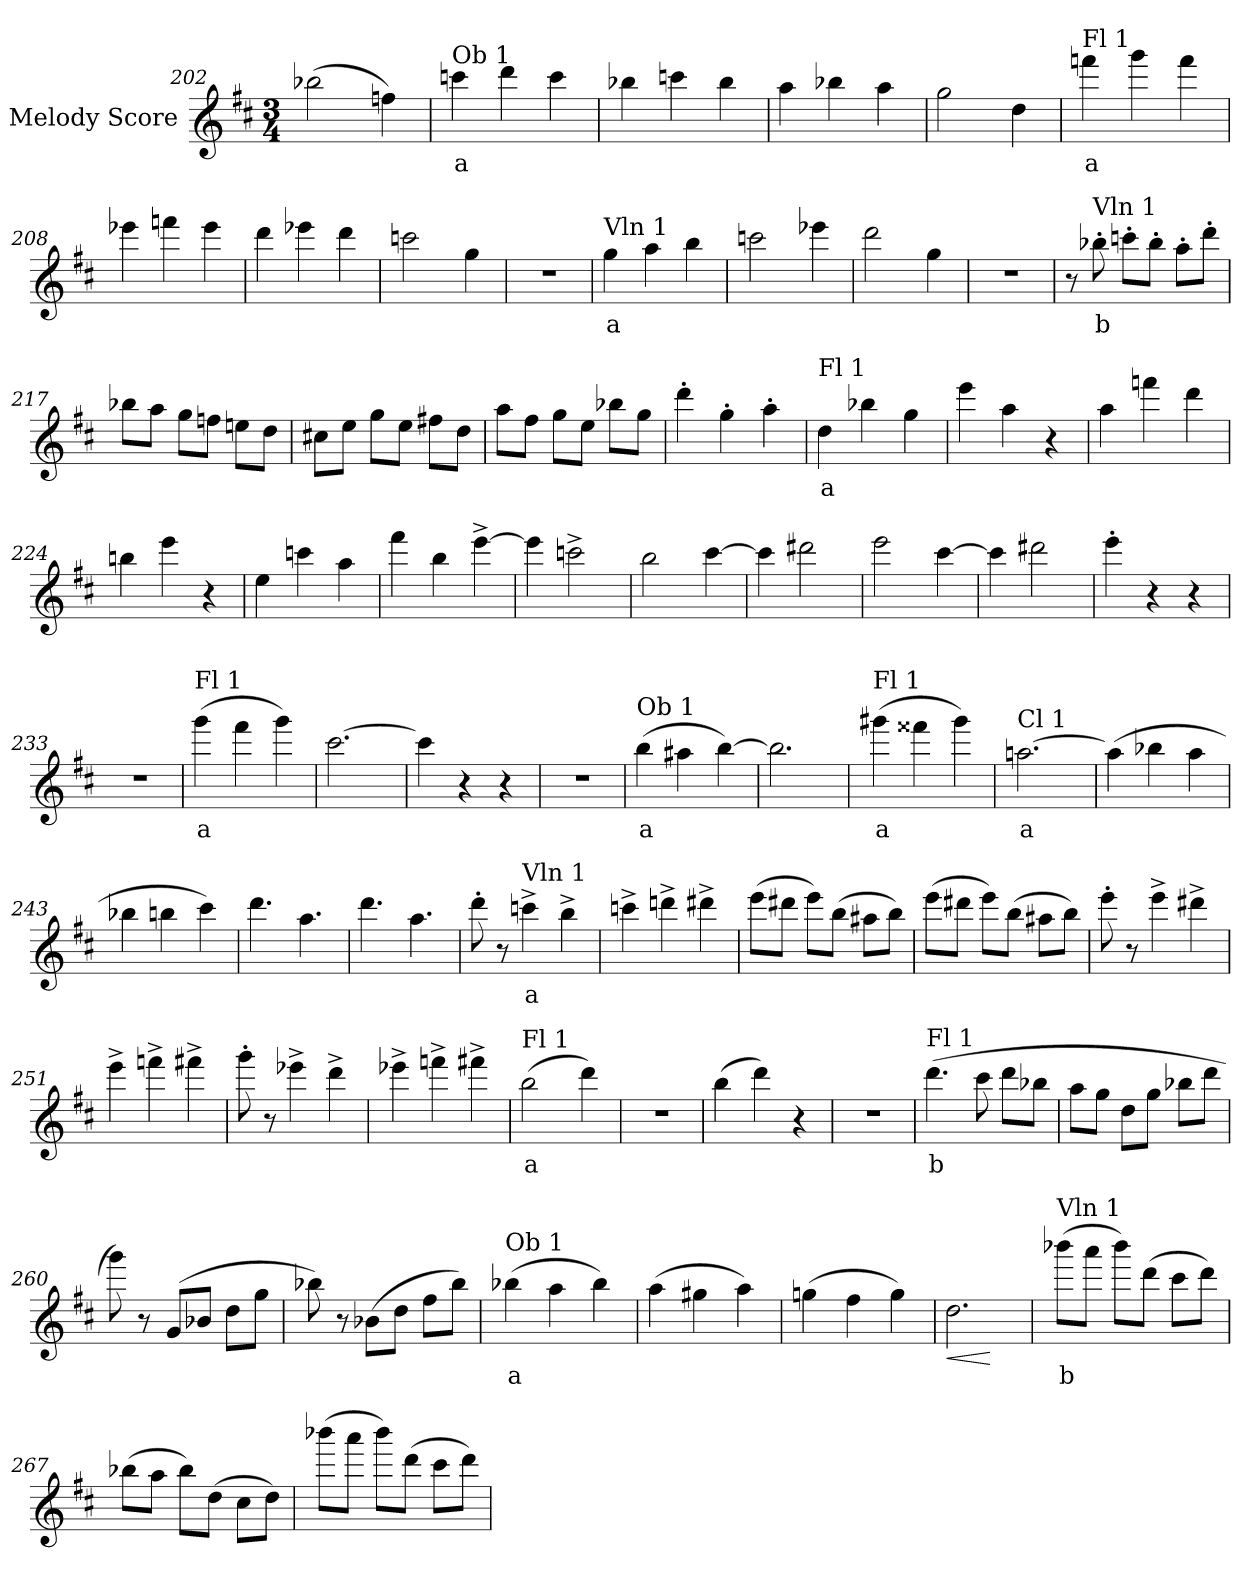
**kern	**text	**dynam
*part1	*part1	*part1
*staff1	*staff1	*staff1
*I"Melody Score	*	*
*clefG2	*	*
*k[f#c#]	*	*
*M3/4	*	*
=202	=202	=202
(2bb-X\	.	.
4ffn\)	.	.
=203	=203	=203
!LO:TX:a:t=Ob 1	!	!
!	!LO:LY:b:color=#FF0000	!
4cccn\	a	.
4ddd\	.	.
4ccc\	.	.
=204	=204	=204
4bb-X\	.	.
4cccn\	.	.
4bb-\	.	.
=205	=205	=205
4aa\	.	.
4bb-X\	.	.
4aa\	.	.
=206	=206	=206
2gg\	.	.
4dd\	.	.
=207	=207	=207
!LO:TX:a:t=Fl 1	!	!
!	!LO:LY:b:color=#FF0000	!
4fffn\	a	.
4ggg\	.	.
4fff\	.	.
=208	=208	=208
4eee-X\	.	.
4fffn\	.	.
4eee-\	.	.
=209	=209	=209
4ddd\	.	.
4eee-X\	.	.
4ddd\	.	.
=210	=210	=210
2cccn\	.	.
4gg\	.	.
=211	=211	=211
2.r	.	.
=212	=212	=212
!LO:TX:a:t=Vln 1	!	!
!	!LO:LY:b:color=#FF0000	!
4gg\	a	.
4aa\	.	.
4bb\	.	.
=213	=213	=213
2cccn\	.	.
4eee-X\	.	.
=214	=214	=214
2ddd\	.	.
4gg\	.	.
=215	=215	=215
2.r	.	.
=216	=216	=216
8r	.	.
!LO:TX:a:t=Vln 1	!	!
!	!LO:LY:b:color=#FF0000	!
8bb-X'\	b	.
8cccn'\L	.	.
8bb-'\J	.	.
8aa'\L	.	.
8ddd'\J	.	.
=217	=217	=217
8bb-X\L	.	.
8aa\J	.	.
8gg\L	.	.
8ffn\J	.	.
8een\L	.	.
8dd\J	.	.
=218	=218	=218
8cc#X\L	.	.
8ee\J	.	.
8gg\L	.	.
8ee\J	.	.
8ff#X\L	.	.
8dd\J	.	.
=219	=219	=219
8aa\L	.	.
8ff#\J	.	.
8gg\L	.	.
8ee\J	.	.
8bb-X\L	.	.
8gg\J	.	.
=220	=220	=220
4ddd'\	.	.
4gg'\	.	.
4aa'\	.	.
=221	=221	=221
!LO:TX:a:t=Fl 1	!	!
!	!LO:LY:b:color=#FF0000	!
4dd\	a	.
4bb-X\	.	.
4gg\	.	.
=222	=222	=222
4eee\	.	.
4aa\	.	.
4r	.	.
=223	=223	=223
4aa\	.	.
4fffn\	.	.
4ddd\	.	.
=224	=224	=224
4bbn\	.	.
4eee\	.	.
4r	.	.
=225	=225	=225
4ee\	.	.
4cccn\	.	.
4aa\	.	.
=226	=226	=226
4fff#\	.	.
4bb\	.	.
[4eee^\	.	.
=227	=227	=227
4eee\]	.	.
2cccn^\	.	.
=228	=228	=228
2bb\	.	.
[4ccc#\	.	.
=229	=229	=229
4ccc#\]	.	.
2ddd#X\	.	.
=230	=230	=230
2eee\	.	.
[4ccc#\	.	.
=231	=231	=231
4ccc#\]	.	.
2ddd#X\	.	.
=232	=232	=232
4eee'\	.	.
4r	.	.
4r	.	.
=233	=233	=233
2.r	.	.
=234	=234	=234
!LO:TX:a:t=Fl 1	!	!
!	!LO:LY:b:color=#FF0000	!
(4ggg\	a	.
4fff#\	.	.
4ggg\)	.	.
=235	=235	=235
[2.ccc#\	.	.
=236	=236	=236
4ccc#\]	.	.
4r	.	.
4r	.	.
=237	=237	=237
2.r	.	.
=238	=238	=238
!LO:TX:a:t=Ob 1	!	!
!	!LO:LY:b:color=#FF0000	!
(4bb\	a	.
4aa#X\	.	.
[4bb\)	.	.
=239	=239	=239
2.bb\]	.	.
=240	=240	=240
!LO:TX:a:t=Fl 1	!	!
!	!LO:LY:b:color=#FF0000	!
(4ggg#X\	a	.
4fff##X\	.	.
4ggg#\)	.	.
=241	=241	=241
!LO:TX:a:t=Cl 1	!	!
!	!LO:LY:b:color=#FF0000	!
[2.aan\	a	.
=242	=242	=242
(4aan\]	.	.
4bb-X\	.	.
4aa\	.	.
=243	=243	=243
4bb-X\	.	.
4bbn\	.	.
4ccc#\)	.	.
=244	=244	=244
4.ddd\	.	.
4.aa\	.	.
=245	=245	=245
4.ddd\	.	.
4.aa\	.	.
=246	=246	=246
8ddd'\	.	.
8r	.	.
!LO:TX:a:t=Vln 1	!	!
!	!LO:LY:b:color=#FF0000	!
4cccn^\	a	.
4bb^\	.	.
=247	=247	=247
4cccn^\	.	.
4dddn^\	.	.
4ddd#X^\	.	.
=248	=248	=248
(8eee\L	.	.
8ddd#X\J	.	.
8eee\L)	.	.
(8bb\J	.	.
8aa#X\L	.	.
8bb\J)	.	.
=249	=249	=249
(8eee\L	.	.
8ddd#X\J	.	.
8eee\L)	.	.
(8bb\J	.	.
8aa#X\L	.	.
8bb\J)	.	.
=250	=250	=250
8eee'\	.	.
8r	.	.
4eee^\	.	.
4ddd#X^\	.	.
=251	=251	=251
4eee^\	.	.
4fffn^\	.	.
4fff#X^\	.	.
=252	=252	=252
8ggg'\	.	.
8r	.	.
4eee-X^\	.	.
4ddd^\	.	.
=253	=253	=253
4eee-X^\	.	.
4fffn^\	.	.
4fff#X^\	.	.
=254	=254	=254
!LO:TX:a:t=Fl 1	!	!
!	!LO:LY:b:color=#FF0000	!
(2bb\	a	.
4ddd\)	.	.
=255	=255	=255
2.r	.	.
=256	=256	=256
(4bb\	.	.
4ddd\)	.	.
4r	.	.
=257	=257	=257
2.r	.	.
=258	=258	=258
!LO:TX:a:t=Fl 1	!	!
!	!LO:LY:b:color=#FF0000	!
(4.ddd\	b	.
8ccc#\	.	.
8ddd\L	.	.
8bb-X\J	.	.
=259	=259	=259
8aa\L	.	.
8gg\J	.	.
8dd\L	.	.
8gg\J	.	.
8bb-X\L	.	.
8ddd\J	.	.
=260	=260	=260
8ggg\)	.	.
8r	.	.
(8g/L	.	.
8b-X/J	.	.
8dd\L	.	.
8gg\J	.	.
=261	=261	=261
8bb-X\)	.	.
8r	.	.
(8b-X\L	.	.
8dd\J	.	.
8ff#\L	.	.
8bb-\J)	.	.
=262	=262	=262
!LO:TX:a:t=Ob 1	!	!
!	!LO:LY:b:color=#FF0000	!
(4bb-X\	a	.
4aa\	.	.
4bb-\)	.	.
=263	=263	=263
(4aa\	.	.
4gg#X\	.	.
4aa\)	.	.
=264	=264	=264
(4ggn\	.	.
4ff#\	.	.
4gg\)	.	.
=265	=265	=265
!	!	!LO:HP:b
2.dd\	.	<
.	.	[
=266	=266	=266
!LO:TX:a:t=Vln 1	!	!
!	!LO:LY:b:color=#FF0000	!
(8bbb-X\L	b	.
8aaa\J	.	.
8bbb-\L)	.	.
(8ddd\J	.	.
8ccc#\L	.	.
8ddd\J)	.	.
=267	=267	=267
(8bb-X\L	.	.
8aa\J	.	.
8bb-\L)	.	.
(8dd\J	.	.
8cc#\L	.	.
8dd\J)	.	.
=268	=268	=268
(8bbb-X\L	.	.
8aaa\J	.	.
8bbb-\L)	.	.
(8ddd\J	.	.
8ccc#\L	.	.
8ddd\J)	.	.
=	=	=
*-	*-	*-
